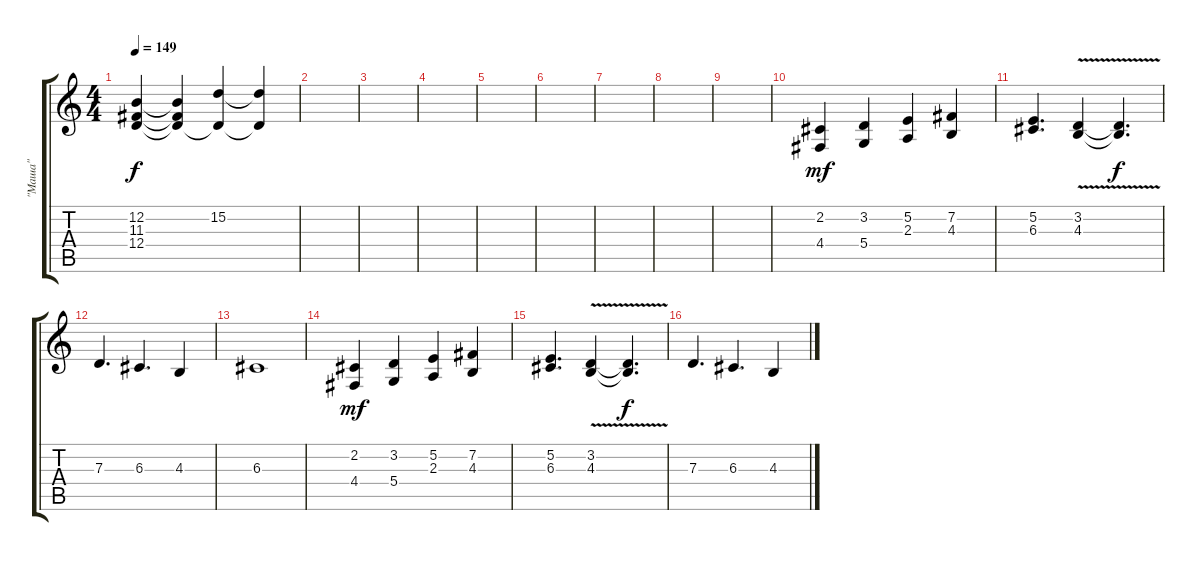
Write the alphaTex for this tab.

\track ("\"Маша\"" "\"Маша\"") {instrument viola}
\staff {score tabs}
\tuning (E4 B3 G3 D3 A2 E2) {hide}
\ts (4 4)
\tempo 149
\clef g2
\ks c
(12.2{t} 11.3{t} 12.4{t}).4{dy f} (12.2{t} 11.3{t} 12.4{t}).4 (15.2 12.4{t}).4 (15.2{t} 12.4{t}).4 |
|
|
|
|
|
|
|
|
(2.2 4.4).4{dy mf} (3.2 5.4).4 (5.2 2.3).4 (7.2 4.3).4 |
(5.2 6.3).4{d} (3.2{v} 4.3).4 (3.2{t} 4.3{t}).4{d dy f} |
7.3.4{d} 6.3.4{d} 4.3.4 |
6.3.1 |
(2.2 4.4).4{dy mf} (3.2 5.4).4 (5.2 2.3).4 (7.2 4.3).4 |
(5.2 6.3).4{d} (3.2{v} 4.3).4 (3.2{t} 4.3{t}).4{d dy f} |
7.3.4{d} 6.3.4{d} 4.3.4
